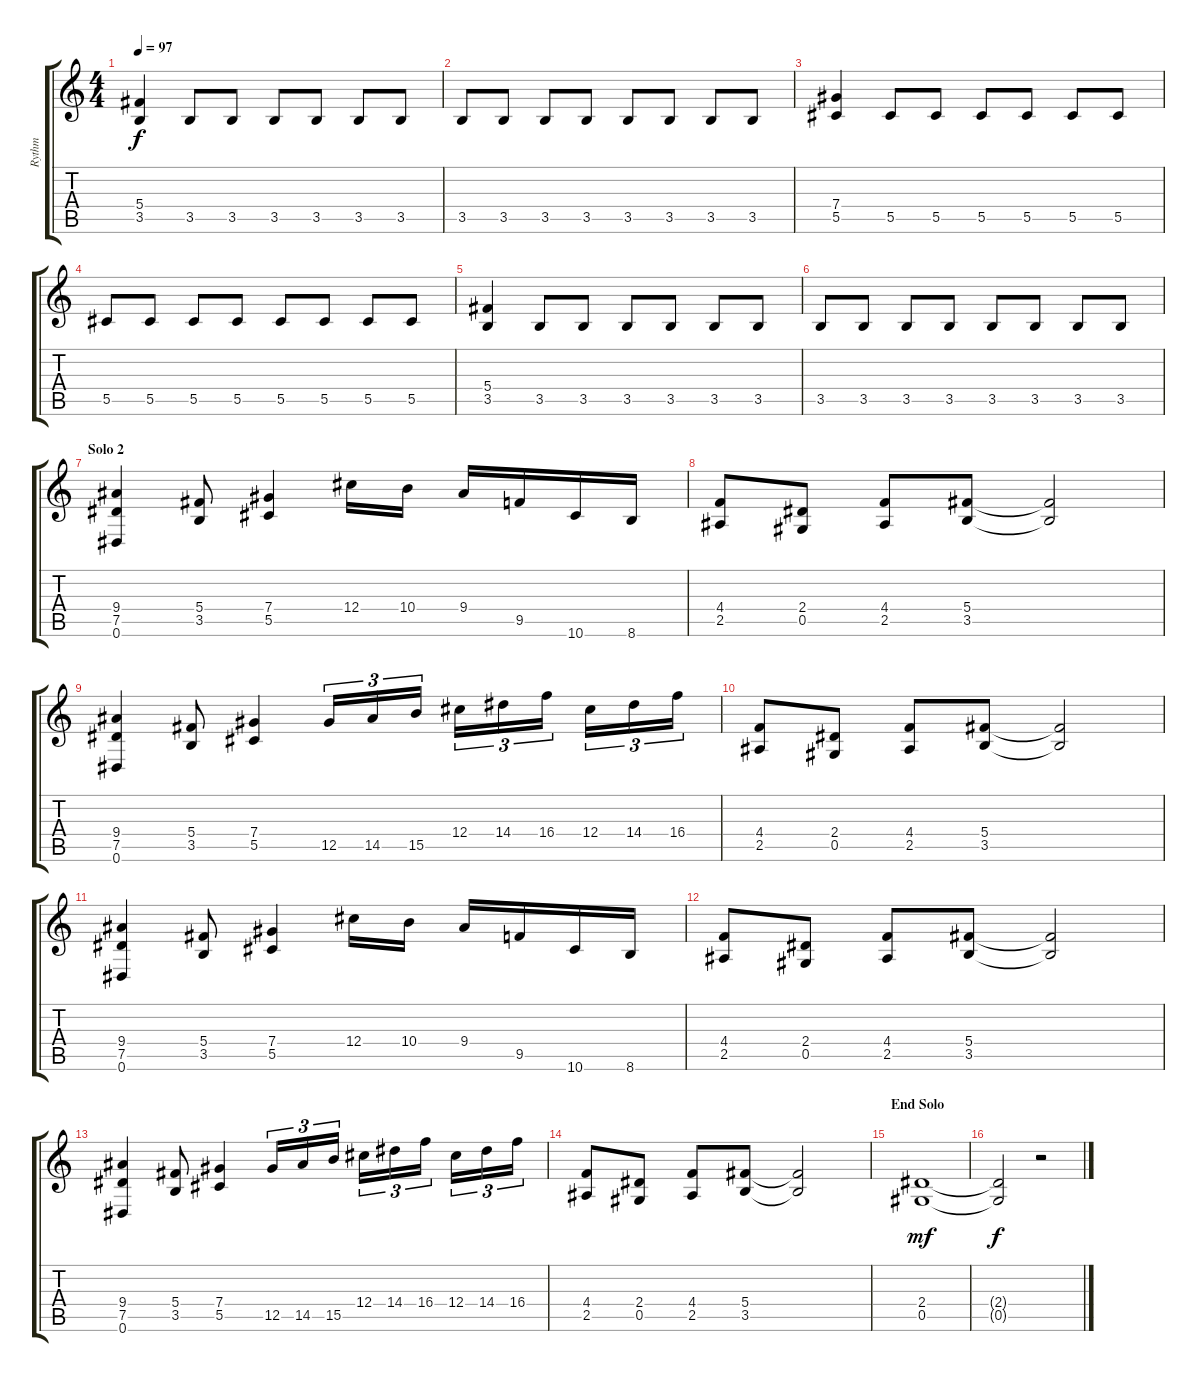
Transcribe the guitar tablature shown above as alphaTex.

\track ("Rythm" "Rythm") {instrument distortionguitar}
\staff {score tabs}
\tuning (Eb4 Bb3 Gb3 Db3 Ab2 Eb2) {hide}
\ts (4 4)
\tempo 97
\clef g2
\ks c
(5.4 3.5).4{dy f} 3.5.8 3.5.8 3.5.8 3.5.8 3.5.8 3.5.8 |
3.5.8 3.5.8 3.5.8 3.5.8 3.5.8 3.5.8 3.5.8 3.5.8 |
(7.4 5.5).4 5.5.8 5.5.8 5.5.8 5.5.8 5.5.8 5.5.8 |
5.5.8 5.5.8 5.5.8 5.5.8 5.5.8 5.5.8 5.5.8 5.5.8 |
(5.4 3.5).4 3.5.8 3.5.8 3.5.8 3.5.8 3.5.8 3.5.8 |
3.5.8 3.5.8 3.5.8 3.5.8 3.5.8 3.5.8 3.5.8 3.5.8 |
\section ("" "Solo 2")
(9.4 7.5 0.6).4 (5.4 3.5).8 (7.4 5.5).4 12.4.16 10.4.16 9.4.16 9.5.16 10.6.16 8.6.16 |
(4.4 2.5).8 (2.4 0.5).8 (4.4 2.5).8 (5.4 3.5).8 (5.4{t} 3.5{t}).2 |
(9.4 7.5 0.6).4 (5.4 3.5).8 (7.4 5.5).4 12.5.16{tu (3 2)} 14.5.16{tu (3 2)} 15.5.16{tu (3 2)} 12.4.16{tu (3 2)} 14.4.16{tu (3 2)} 16.4.16{tu (3 2)} 12.4.16{tu (3 2)} 14.4.16{tu (3 2)} 16.4.16{tu (3 2)} |
(4.4 2.5).8 (2.4 0.5).8 (4.4 2.5).8 (5.4 3.5).8 (5.4{t} 3.5{t}).2 |
(9.4 7.5 0.6).4 (5.4 3.5).8 (7.4 5.5).4 12.4.16 10.4.16 9.4.16 9.5.16 10.6.16 8.6.16 |
(4.4 2.5).8 (2.4 0.5).8 (4.4 2.5).8 (5.4 3.5).8 (5.4{t} 3.5{t}).2 |
(9.4 7.5 0.6).4 (5.4 3.5).8 (7.4 5.5).4 12.5.16{tu (3 2)} 14.5.16{tu (3 2)} 15.5.16{tu (3 2)} 12.4.16{tu (3 2)} 14.4.16{tu (3 2)} 16.4.16{tu (3 2)} 12.4.16{tu (3 2)} 14.4.16{tu (3 2)} 16.4.16{tu (3 2)} |
(4.4 2.5).8 (2.4 0.5).8 (4.4 2.5).8 (5.4 3.5).8 (5.4{t} 3.5{t}).2 |
\section ("" "End Solo")
(2.4 0.5).1{dy mf volume 3} |
(2.4{t} 0.5{t}).2{dy f} r.2
